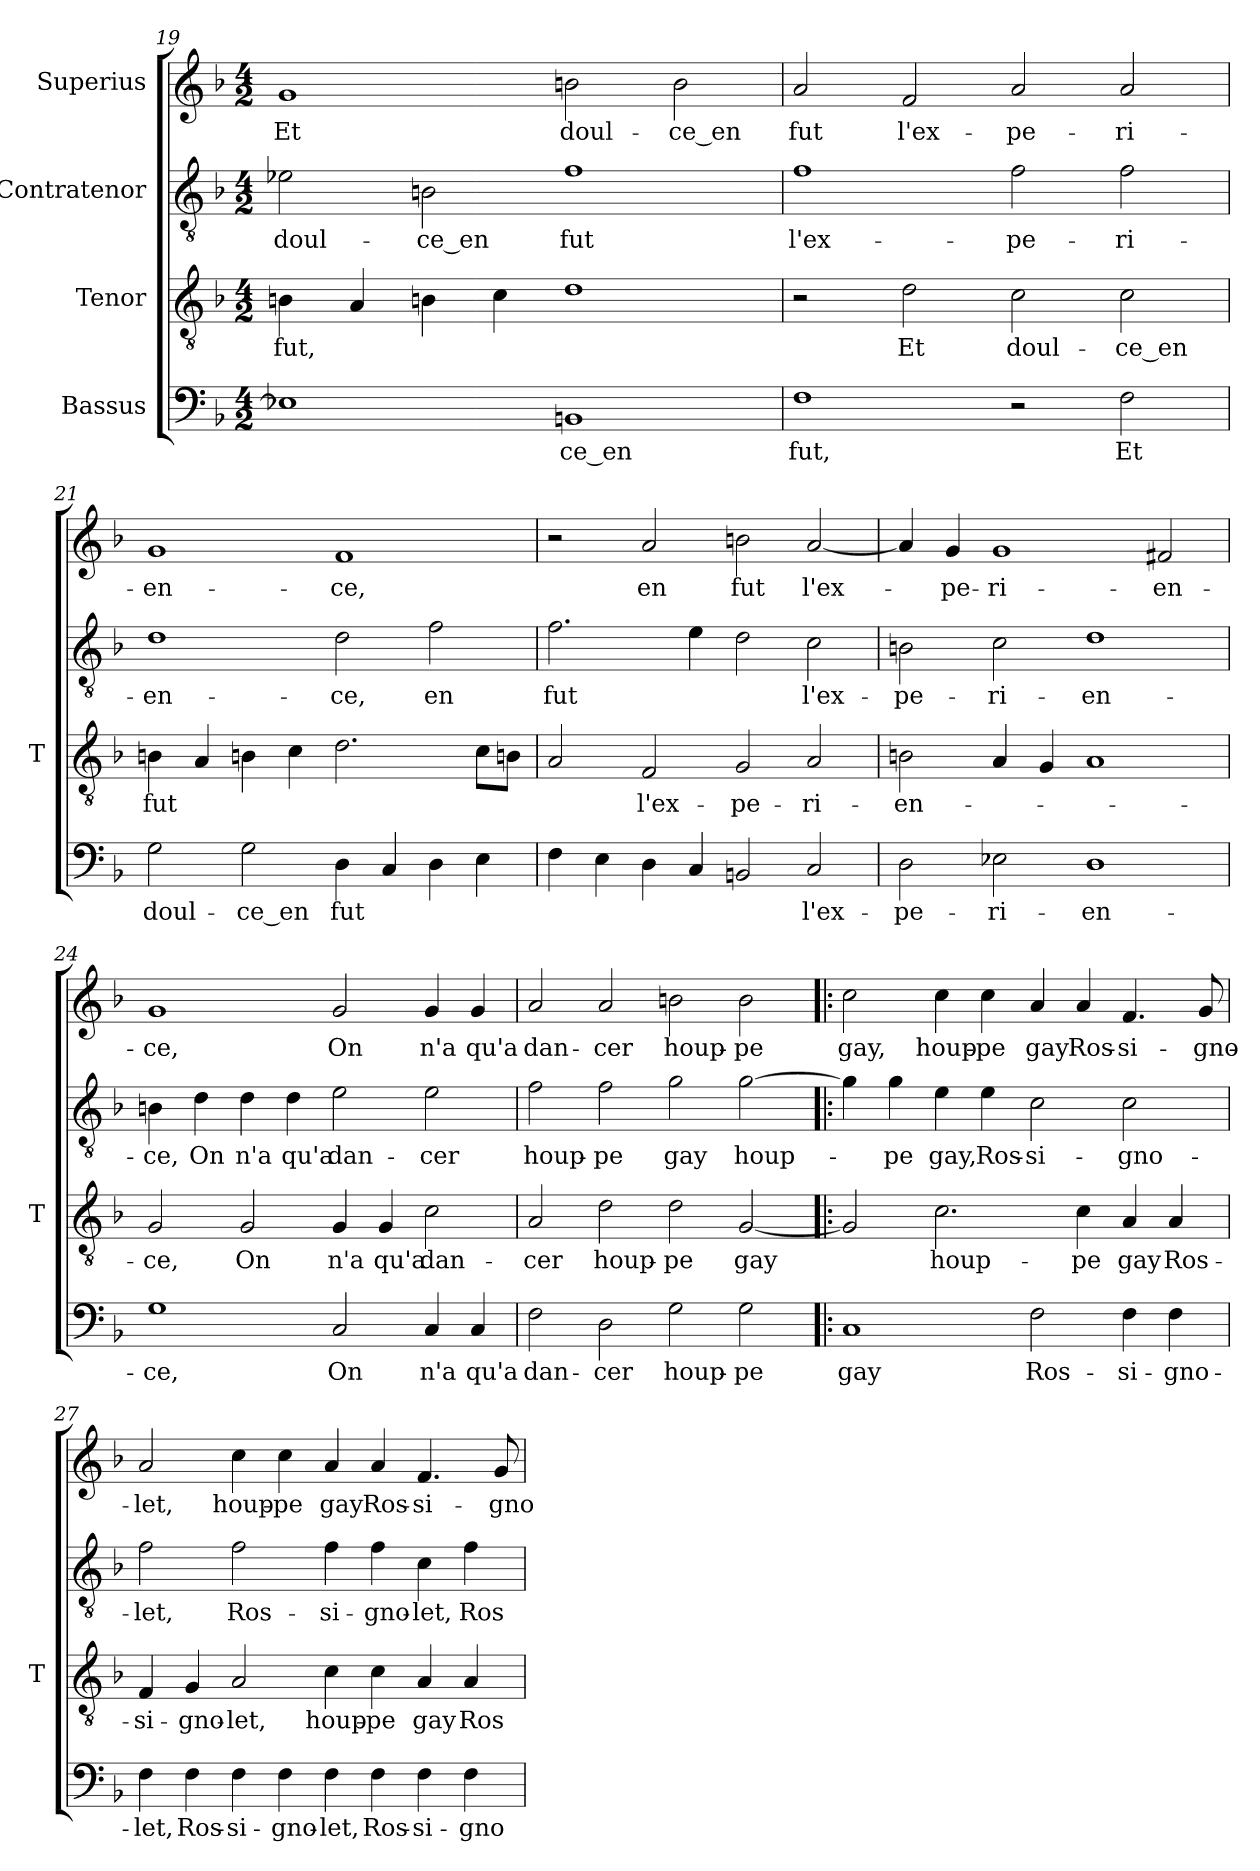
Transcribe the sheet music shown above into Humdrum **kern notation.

**kern	**text	**kern	**text	**kern	**text	**kern	**text
*part4	*part4	*part3	*part3	*part2	*part2	*part1	*part1
*staff4	*staff4	*staff3	*staff3	*staff2	*staff2	*staff1	*staff1
*I"Bassus	*	*I"Tenor	*	*I"Contratenor	*	*I"Superius	*
*	*	*I'T	*	*	*	*	*
*clefF4	*	*clefGv2	*	*clefGv2	*	*clefG2	*
*k[b-]	*	*k[b-]	*	*k[b-]	*	*k[b-]	*
*M4/2	*	*M4/2	*	*M4/2	*	*M4/2	*
=19	=19	=19	=19	=19	=19	=19	=19
1E-X]	.	4Bn	-fut,	2e-X	doul-	1g	-Et
.	.	4A	.	.	.	.	.
.	.	4Bn	.	2B	-ce_en	.	.
.	.	4c	.	.	.	.	.
1BB	-ce_en	1d	.	1f	-fut	2b	doul-
.	.	.	.	.	.	2b	-ce_en
=20	=20	=20	=20	=20	=20	=20	=20
1F	-fut,	2r	.	1f	l'ex-	2a	-fut
.	.	2d	-Et	.	.	2f	l'ex-
2r	.	2c	doul-	2f	pe-	2a	pe-
2F	-Et	2c	-ce_en	2f	ri-	2a	ri-
=21	=21	=21	=21	=21	=21	=21	=21
2G	doul-	4Bn	-fut	1d	en-	1g	en-
.	.	4A	.	.	.	.	.
2G	-ce_en	4Bn	.	.	.	.	.
.	.	4c	.	.	.	.	.
4D	-fut	2.d	.	2d	-ce,	1f	-ce,
4C	.	.	.	.	.	.	.
4D	.	.	.	2f	-en	.	.
4E	.	8cL	.	.	.	.	.
.	.	8BnJ	.	.	.	.	.
=22	=22	=22	=22	=22	=22	=22	=22
4F	.	2A	.	2.f	-fut	2r	.
4E	.	.	.	.	.	.	.
4D	.	2F	l'ex-	.	.	2a	-en
4C	.	.	.	4e	.	.	.
2BB	.	2G	pe-	2d	.	2b	-fut
2C	l'ex-	2A	ri-	2c	l'ex-	[2a	l'ex-
=23	=23	=23	=23	=23	=23	=23	=23
2D	pe-	2Bn	en-	2B	pe-	4a]	.
.	.	.	.	.	.	4g	pe-
2E-X	ri-	4A	.	2c	ri-	1g	ri-
.	.	4G	.	.	.	.	.
1D	en-	1A	.	1d	en-	.	.
.	.	.	.	.	.	2f#X	en-
=24	=24	=24	=24	=24	=24	=24	=24
1G	-ce,	2G	-ce,	4B	-ce,	1g	-ce,
.	.	.	.	4d	-On	.	.
.	.	2G	-On	4d	-n'a	.	.
.	.	.	.	4d	-qu'a	.	.
2C	-On	4G	-n'a	2e	dan-	2g	-On
.	.	4G	-qu'a	.	.	.	.
4C	-n'a	2c	dan-	2e	-cer	4g	-n'a
4C	-qu'a	.	.	.	.	4g	-qu'a
=25	=25	=25	=25	=25	=25	=25	=25
2F	dan-	2A	-cer	2f	houp-	2a	dan-
2D	-cer	2d	houp-	2f	-pe	2a	-cer
2G	houp-	2d	-pe	2g	-gay	2b	houp-
2G	-pe	[2G	-gay	[2g	houp-	2b	-pe
=26!|:	=26!|:	=26!|:	=26!|:	=26!|:	=26!|:	=26!|:	=26!|:
1C	-gay	2G]	.	4g]	.	2cc	-gay,
.	.	.	.	4g	-pe	.	.
.	.	2.c	houp-	4e	-gay,	4cc	houp-
.	.	.	.	4e	Ros-	4cc	-pe
2F	Ros-	.	.	2c	si-	4a	-gay
.	.	4c	-pe	.	.	4a	Ros-
4F	si-	4A	-gay	2c	gno-	4.f	si-
4F	gno-	4A	Ros-	.	.	.	.
.	.	.	.	.	.	8g	gno-
=27	=27	=27	=27	=27	=27	=27	=27
4F	-let,	4F	si-	2f	-let,	2a	-let,
4F	Ros-	4G	gno-	.	.	.	.
4F	si-	2A	-let,	2f	Ros-	4cc	houp-
4F	gno-	.	.	.	.	4cc	-pe
4F	-let,	4c	houp-	4f	si-	4a	-gay
4F	Ros-	4c	-pe	4f	gno-	4a	Ros-
4F	si-	4A	-gay	4c	-let,	4.f	si-
4F	gno-	4A	Ros-	4f	Ros-	.	.
.	.	.	.	.	.	8g	gno-
=	=	=	=	=	=	=	=
*-	*-	*-	*-	*-	*-	*-	*-
